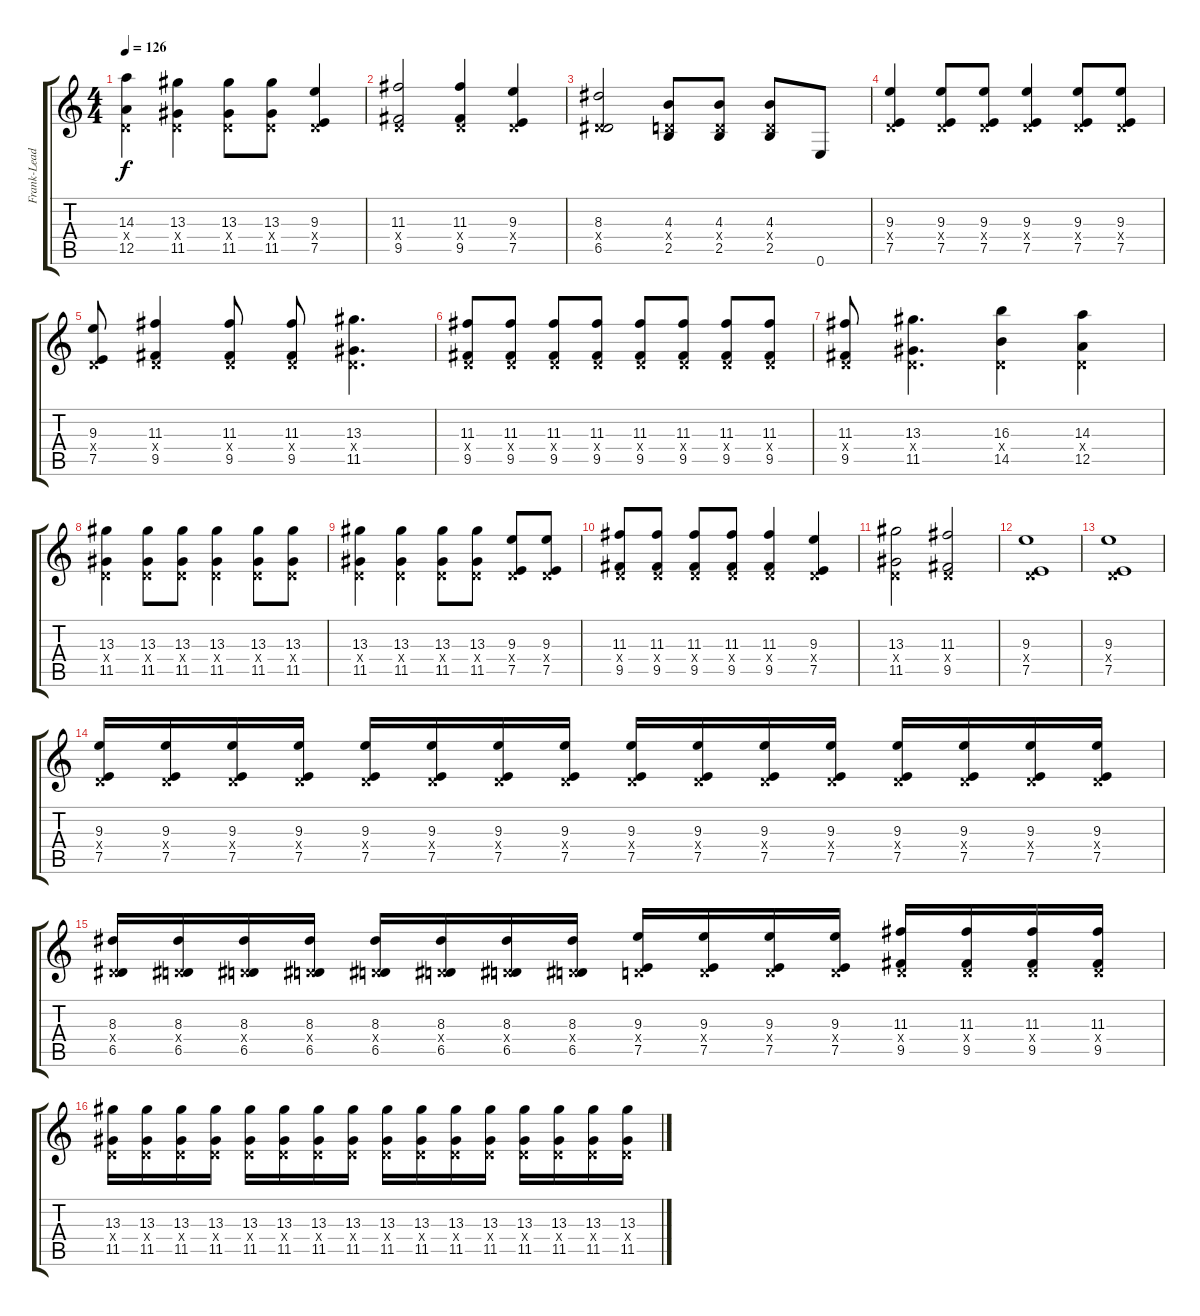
\track ("Frank-Lead" "Frank-Lead") {instrument overdrivenguitar}
\staff {score tabs}
\tuning (E4 B3 G3 D3 A2 E2) {hide}
\ts (4 4)
\tempo 126
\clef g2
\ks c
(14.3 0.4{x} 12.5).4{dy f} (13.3 0.4{x} 11.5).4 (13.3 0.4{x} 11.5).8 (13.3 0.4{x} 11.5).8 (9.3 0.4{x} 7.5).4 |
(11.3 0.4{x} 9.5).2 (11.3 0.4{x} 9.5).4 (9.3 0.4{x} 7.5).4 |
(8.3 0.4{x} 6.5).2 (4.3 0.4{x} 2.5).8 (4.3 0.4{x} 2.5).8 (4.3 0.4{x} 2.5).8 0.6.8 |
(9.3 0.4{x} 7.5).4 (9.3 0.4{x} 7.5).8 (9.3 0.4{x} 7.5).8 (9.3 0.4{x} 7.5).4 (9.3 0.4{x} 7.5).8 (9.3 0.4{x} 7.5).8 |
(9.3 0.4{x} 7.5).8 (11.3 0.4{x} 9.5).4 (11.3 0.4{x} 9.5).8 (11.3 0.4{x} 9.5).8 (13.3 0.4{x} 11.5).4{d} |
(11.3 0.4{x} 9.5).8 (11.3 0.4{x} 9.5).8 (11.3 0.4{x} 9.5).8 (11.3 0.4{x} 9.5).8 (11.3 0.4{x} 9.5).8 (11.3 0.4{x} 9.5).8 (11.3 0.4{x} 9.5).8 (11.3 0.4{x} 9.5).8 |
(11.3 0.4{x} 9.5).8 (13.3 0.4{x} 11.5).4{d} (16.3 0.4{x} 14.5).4 (14.3 0.4{x} 12.5).4 |
(13.3 0.4{x} 11.5).4 (13.3 0.4{x} 11.5).8 (13.3 0.4{x} 11.5).8 (13.3 0.4{x} 11.5).4 (13.3 0.4{x} 11.5).8 (13.3 0.4{x} 11.5).8 |
(13.3 0.4{x} 11.5).4 (13.3 0.4{x} 11.5).4 (13.3 0.4{x} 11.5).8 (13.3 0.4{x} 11.5).8 (9.3 0.4{x} 7.5).8 (9.3 0.4{x} 7.5).8 |
(11.3 0.4{x} 9.5).8 (11.3 0.4{x} 9.5).8 (11.3 0.4{x} 9.5).8 (11.3 0.4{x} 9.5).8 (11.3 0.4{x} 9.5).4 (9.3 0.4{x} 7.5).4 |
(13.3 0.4{x} 11.5).2 (11.3 0.4{x} 9.5).2 |
(9.3 0.4{x} 7.5).1 |
(9.3 0.4{x} 7.5).1 |
(9.3 0.4{x} 7.5).16 (9.3 0.4{x} 7.5).16 (9.3 0.4{x} 7.5).16 (9.3 0.4{x} 7.5).16 (9.3 0.4{x} 7.5).16 (9.3 0.4{x} 7.5).16 (9.3 0.4{x} 7.5).16 (9.3 0.4{x} 7.5).16 (9.3 0.4{x} 7.5).16 (9.3 0.4{x} 7.5).16 (9.3 0.4{x} 7.5).16 (9.3 0.4{x} 7.5).16 (9.3 0.4{x} 7.5).16 (9.3 0.4{x} 7.5).16 (9.3 0.4{x} 7.5).16 (9.3 0.4{x} 7.5).16 |
(8.3 0.4{x} 6.5).16 (8.3 0.4{x} 6.5).16 (8.3 0.4{x} 6.5).16 (8.3 0.4{x} 6.5).16 (8.3 0.4{x} 6.5).16 (8.3 0.4{x} 6.5).16 (8.3 0.4{x} 6.5).16 (8.3 0.4{x} 6.5).16 (9.3 0.4{x} 7.5).16 (9.3 0.4{x} 7.5).16 (9.3 0.4{x} 7.5).16 (9.3 0.4{x} 7.5).16 (11.3 0.4{x} 9.5).16 (11.3 0.4{x} 9.5).16 (11.3 0.4{x} 9.5).16 (11.3 0.4{x} 9.5).16 |
(13.3 0.4{x} 11.5).16 (13.3 0.4{x} 11.5).16 (13.3 0.4{x} 11.5).16 (13.3 0.4{x} 11.5).16 (13.3 0.4{x} 11.5).16 (13.3 0.4{x} 11.5).16 (13.3 0.4{x} 11.5).16 (13.3 0.4{x} 11.5).16 (13.3 0.4{x} 11.5).16 (13.3 0.4{x} 11.5).16 (13.3 0.4{x} 11.5).16 (13.3 0.4{x} 11.5).16 (13.3 0.4{x} 11.5).16 (13.3 0.4{x} 11.5).16 (13.3 0.4{x} 11.5).16 (13.3 0.4{x} 11.5).16
